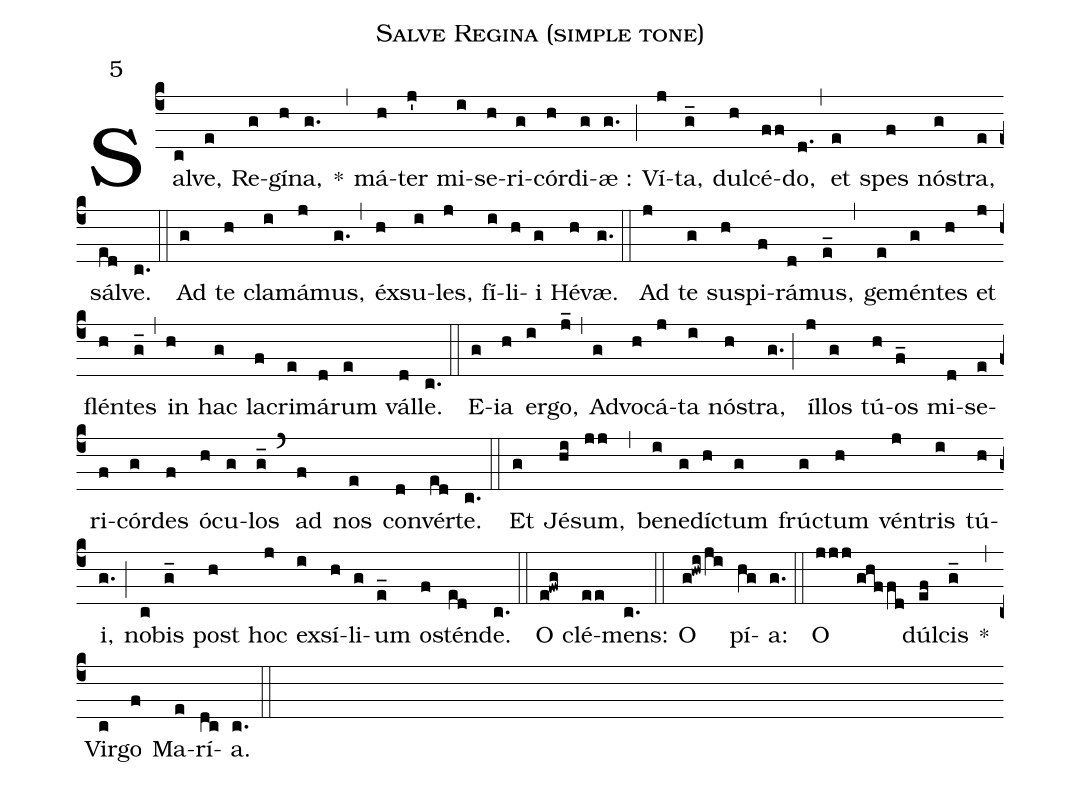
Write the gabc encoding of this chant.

name:Salve Regina (simple tone);
mode:5;
%%
(c4) Sal(c)ve,(e) Re(g)gí(h)na,(g.) *(,) má(h)ter(j') mi(i)se(h)ri(g)cór(h)di(g)æ :(g.) (;) Ví(j)ta,(g_) dul(h)cé(ff)do,(d.) (,) et(e) spes(f) nó(g)stra,(e) sál(ed)ve.(c.) (::) Ad(g) te(h) cla(i)má(j)mus,(g.) (,) éx(h)su(i)les,(j) fí(i)li(h)i(g) Hé(h)væ.(g.) (::) Ad(j) te(g) sus(h)pi(f)rá(d)mus,(e_) (,) ge(e)mén(g)tes(h) et(j) flén(h)tes(g_) (,) in(h) hac(g) la(f)cri(e)má(d)rum(e) vál(d)le.(c.) (::) E(g)ia(h) er(i)go,(j_) (,) Ad(g)vo(h)cá(j)ta(i) nó(h)stra,(g.) (;) íl(j)los(g) tú(h)os(f_) mi(d)se(e)ri(f)cór(g)des(f) ó(h)cu(g)los(g_) (`) ad(f) nos(e) con(d)vér(ed)te.(c.) (::) Et(g) Jé(hi)sum,(jj) (,) be(i)ne(g)dí(h)ctum(g) frúc(g)tum(h) vén(j)tris(i) tú(h)i,(g.) (;) no(c)bis(g_) post(h) hoc(j) ex(i)sí(h)li(g)um(e_) o(f)stén(ed)de.(c.) (::) O(e!fwg) clé(ee)mens:(c.) (::) O(g!hwi/ji) pí(hg)a:(g.) (::) O(jjj//ghffd) dúl(ef)cis(g_) *(,) Vir(c)go(f) Ma(e)rí(dc)a.(c.) (::)
